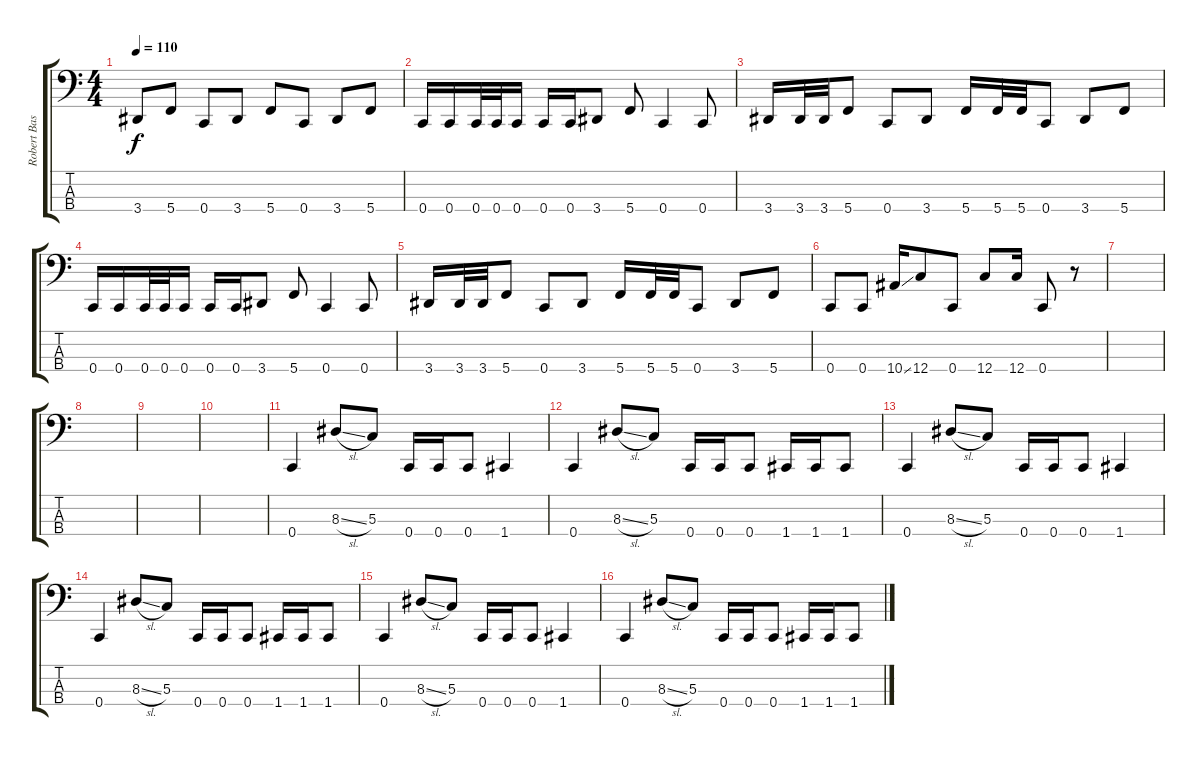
\track ("Robert Bass" "Robert Bas") {instrument electricbassfinger}
\staff {score tabs}
\tuning (F2 C2 G1 C1) {hide}
\ts (4 4)
\tempo 110
\clef f4
\ks c
3.4.8{dy f} 5.4.8 0.4.8 3.4.8 5.4.8 0.4.8 3.4.8 5.4.8 |
0.4.16 0.4.16 0.4.32 0.4.32 0.4.16 0.4.16 0.4.16 3.4.8 5.4.8 0.4.4 0.4.8 |
3.4.16 3.4.32 3.4.32 5.4.8 0.4.8 3.4.8 5.4.16 5.4.32 5.4.32 0.4.8 3.4.8 5.4.8 |
0.4.16 0.4.16 0.4.32 0.4.32 0.4.16 0.4.16 0.4.16 3.4.8 5.4.8 0.4.4 0.4.8 |
3.4.16 3.4.32 3.4.32 5.4.8 0.4.8 3.4.8 5.4.16 5.4.32 5.4.32 0.4.8 3.4.8 5.4.8 |
0.4.8 0.4.8 10.4{ss}.16 12.4.8 0.4.8 12.4.8 12.4.16 0.4.8 r.8 |
|
|
|
|
0.4.4 8.3{sl}.8 5.3.8 0.4.16 0.4.16 0.4.8 1.4.4 |
0.4.4 8.3{sl}.8 5.3.8 0.4.16 0.4.16 0.4.8 1.4.16 1.4.16 1.4.8 |
0.4.4 8.3{sl}.8 5.3.8 0.4.16 0.4.16 0.4.8 1.4.4 |
0.4.4 8.3{sl}.8 5.3.8 0.4.16 0.4.16 0.4.8 1.4.16 1.4.16 1.4.8 |
0.4.4 8.3{sl}.8 5.3.8 0.4.16 0.4.16 0.4.8 1.4.4 |
0.4.4 8.3{sl}.8 5.3.8 0.4.16 0.4.16 0.4.8 1.4.16 1.4.16 1.4.8
